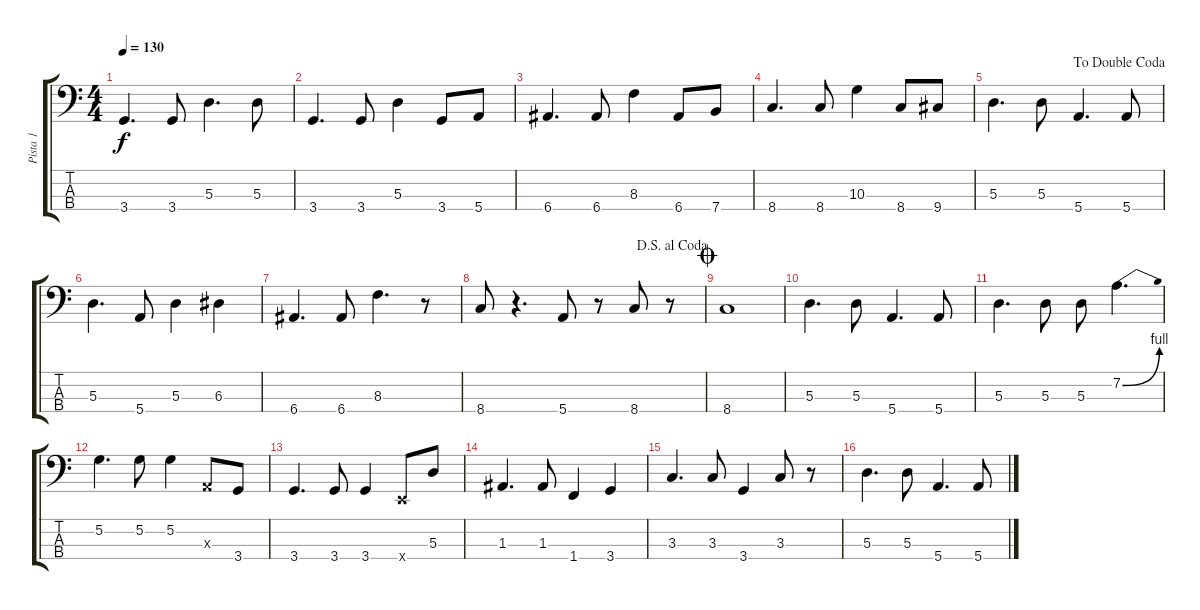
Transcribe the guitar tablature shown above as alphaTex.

\track ("Pista 1" "Pista 1") {instrument electricbassfinger}
\staff {score tabs}
\tuning (G2 D2 A1 E1) {hide}
\ts (4 4)
\tempo 130
\clef f4
\ks c
3.4.4{d dy f} 3.4.8 5.3.4{d} 5.3.8 |
3.4.4{d} 3.4.8 5.3.4 3.4.8 5.4.8 |
6.4.4{d} 6.4.8 8.3.4 6.4.8 7.4.8 |
8.4.4{d} 8.4.8 10.3.4 8.4.8 9.4.8 |
\jump dadoublecoda
5.3.4{d} 5.3.8 5.4.4{d} 5.4.8 |
5.3.4{d} 5.4.8 5.3.4 6.3.4 |
6.4.4{d} 6.4.8 8.3.4{d} r.8 |
\jump dalsegnoalcoda
8.4.8 r.4{d} 5.4.8 r.8 8.4.8 r.8 |
\jump coda
8.4.1 |
5.3.4{d} 5.3.8 5.4.4{d} 5.4.8 |
5.3.4{d} 5.3.8 5.3.8 7.2{be (bend 0 0 60 4)}.4{d} |
5.2.4{d} 5.2.8 5.2.4 0.3{x}.8 3.4.8 |
3.4.4{d} 3.4.8 3.4.4 0.4{x}.8 5.3.8 |
1.3.4{d} 1.3.8 1.4.4 3.4.4 |
3.3.4{d} 3.3.8 3.4.4 3.3.8 r.8 |
5.3.4{d} 5.3.8 5.4.4{d} 5.4.8
